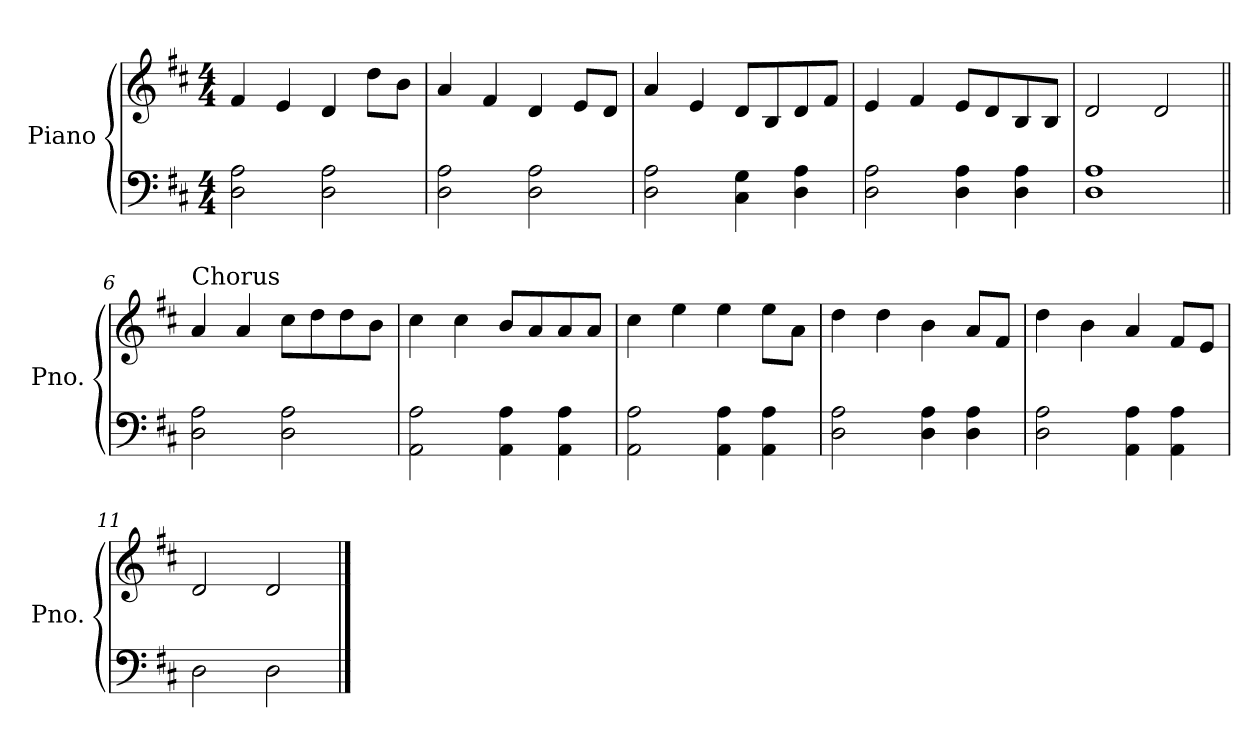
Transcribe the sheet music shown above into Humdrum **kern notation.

**kern	**kern
*part1	*part1
*staff2	*staff1
*I"Piano	*
*I'Pno.	*
*clefF4	*clefG2
*k[f#c#]	*k[f#c#]
*M4/4	*M4/4
=1	=1
2D\ 2A\	4f#/
.	4e/
2D\ 2A\	4d/
.	8dd\L
.	8b\J
=2	=2
2D\ 2A\	4a/
.	4f#/
2D\ 2A\	4d/
.	8e/L
.	8d/J
=3	=3
2D\ 2A\	4a/
.	4e/
4C#\ 4G\	8d/L
.	8B/
4D\ 4A\	8d/
.	8f#/J
=4	=4
2D\ 2A\	4e/
.	4f#/
4D\ 4A\	8e/L
.	8d/
4D\ 4A\	8B/
.	8B/J
=5	=5
1D 1A	2d/
.	2d/
=6||	=6||
!	!LO:TX:a:t=Chorus
2D\ 2A\	4a/
.	4a/
2D\ 2A\	8cc#\L
.	8dd\
.	8dd\
.	8b\J
=7	=7
2AA\ 2A\	4cc#\
.	4cc#\
4AA\ 4A\	8b/L
.	8a/
4AA\ 4A\	8a/
.	8a/J
=8	=8
2AA\ 2A\	4cc#\
.	4ee\
4AA\ 4A\	4ee\
4AA\ 4A\	8ee\L
.	8a\J
!!LO:LB:g=z
=9	=9
2D\ 2A\	4dd\
.	4dd\
4D\ 4A\	4b\
4D\ 4A\	8a/L
.	8f#/J
=10	=10
2D\ 2A\	4dd\
.	4b\
4AA\ 4A\	4a/
4AA\ 4A\	8f#/L
.	8e/J
=11	=11
2D\	2d/
2D\	2d/
==	==
*-	*-
